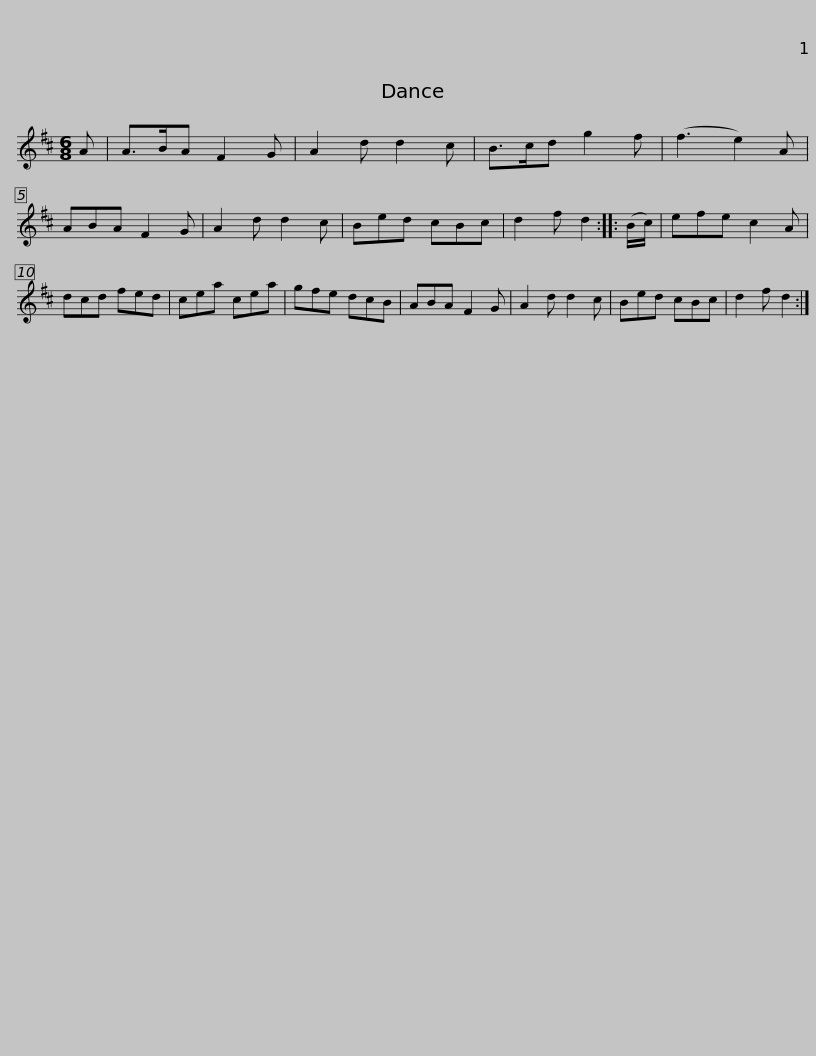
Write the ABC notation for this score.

X:1
L:1/8
M:6/8
I:linebreak $
K:D
V:1 treble
V:1
 A | A>BA F2 G | A2 d d2 c | B>cd g2 f | (f3 e2) A | %5
 ABA F2 G | A2 d d2 c | Bed cBc | d2 f d2 :: (B/c/) |$ %10
 efe c2 A | dcd fed | cea cea | gfe dcB | ABA F2 G | %15
 A2 d d2 c | Bed cBc | d2 f d2 :| %18
